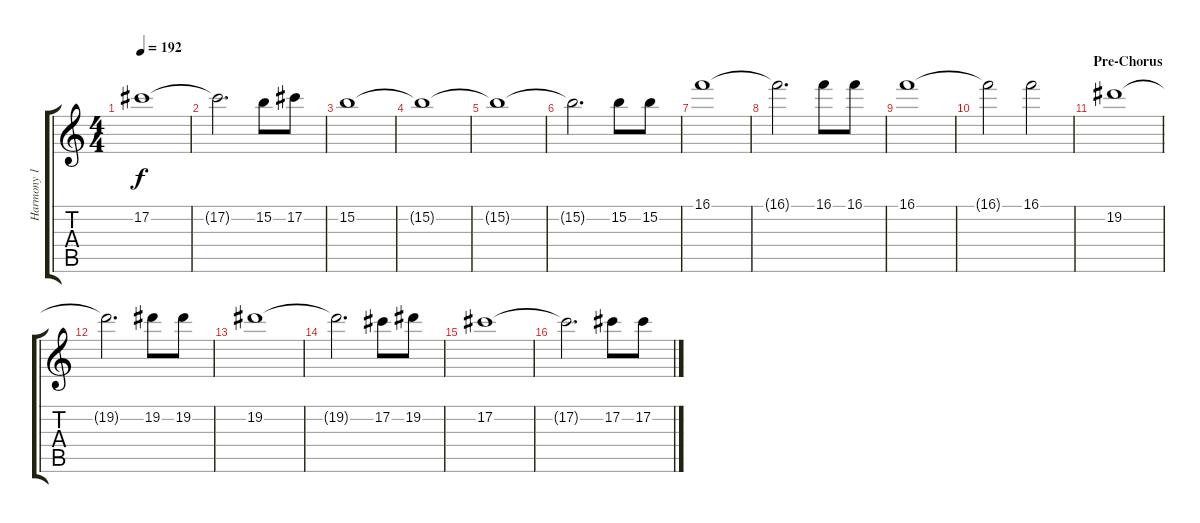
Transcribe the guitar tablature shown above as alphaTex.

\track ("Harmony 1" "Harmony 1") {instrument overdrivenguitar}
\staff {score tabs}
\tuning (Db4 Ab3 E3 B2 Gb2 B1) {hide}
\ts (4 4)
\tempo 192
\clef g2
\ks aminor
17.2{t}.1{dy f} |
17.2{t}.2{d} 15.2.8 17.2.8 |
15.2.1 |
15.2{t}.1 |
15.2{t}.1 |
15.2{t}.2{d} 15.2.8 15.2.8 |
16.1.1 |
16.1{t}.2{d} 16.1.8 16.1.8 |
16.1.1 |
16.1{t}.2 16.1.2 |
\section ("" "Pre-Chorus")
19.2.1 |
19.2{t}.2{d} 19.2.8 19.2.8 |
19.2.1 |
19.2{t}.2{d} 17.2.8 19.2.8 |
17.2.1 |
17.2{t}.2{d} 17.2.8 17.2.8
